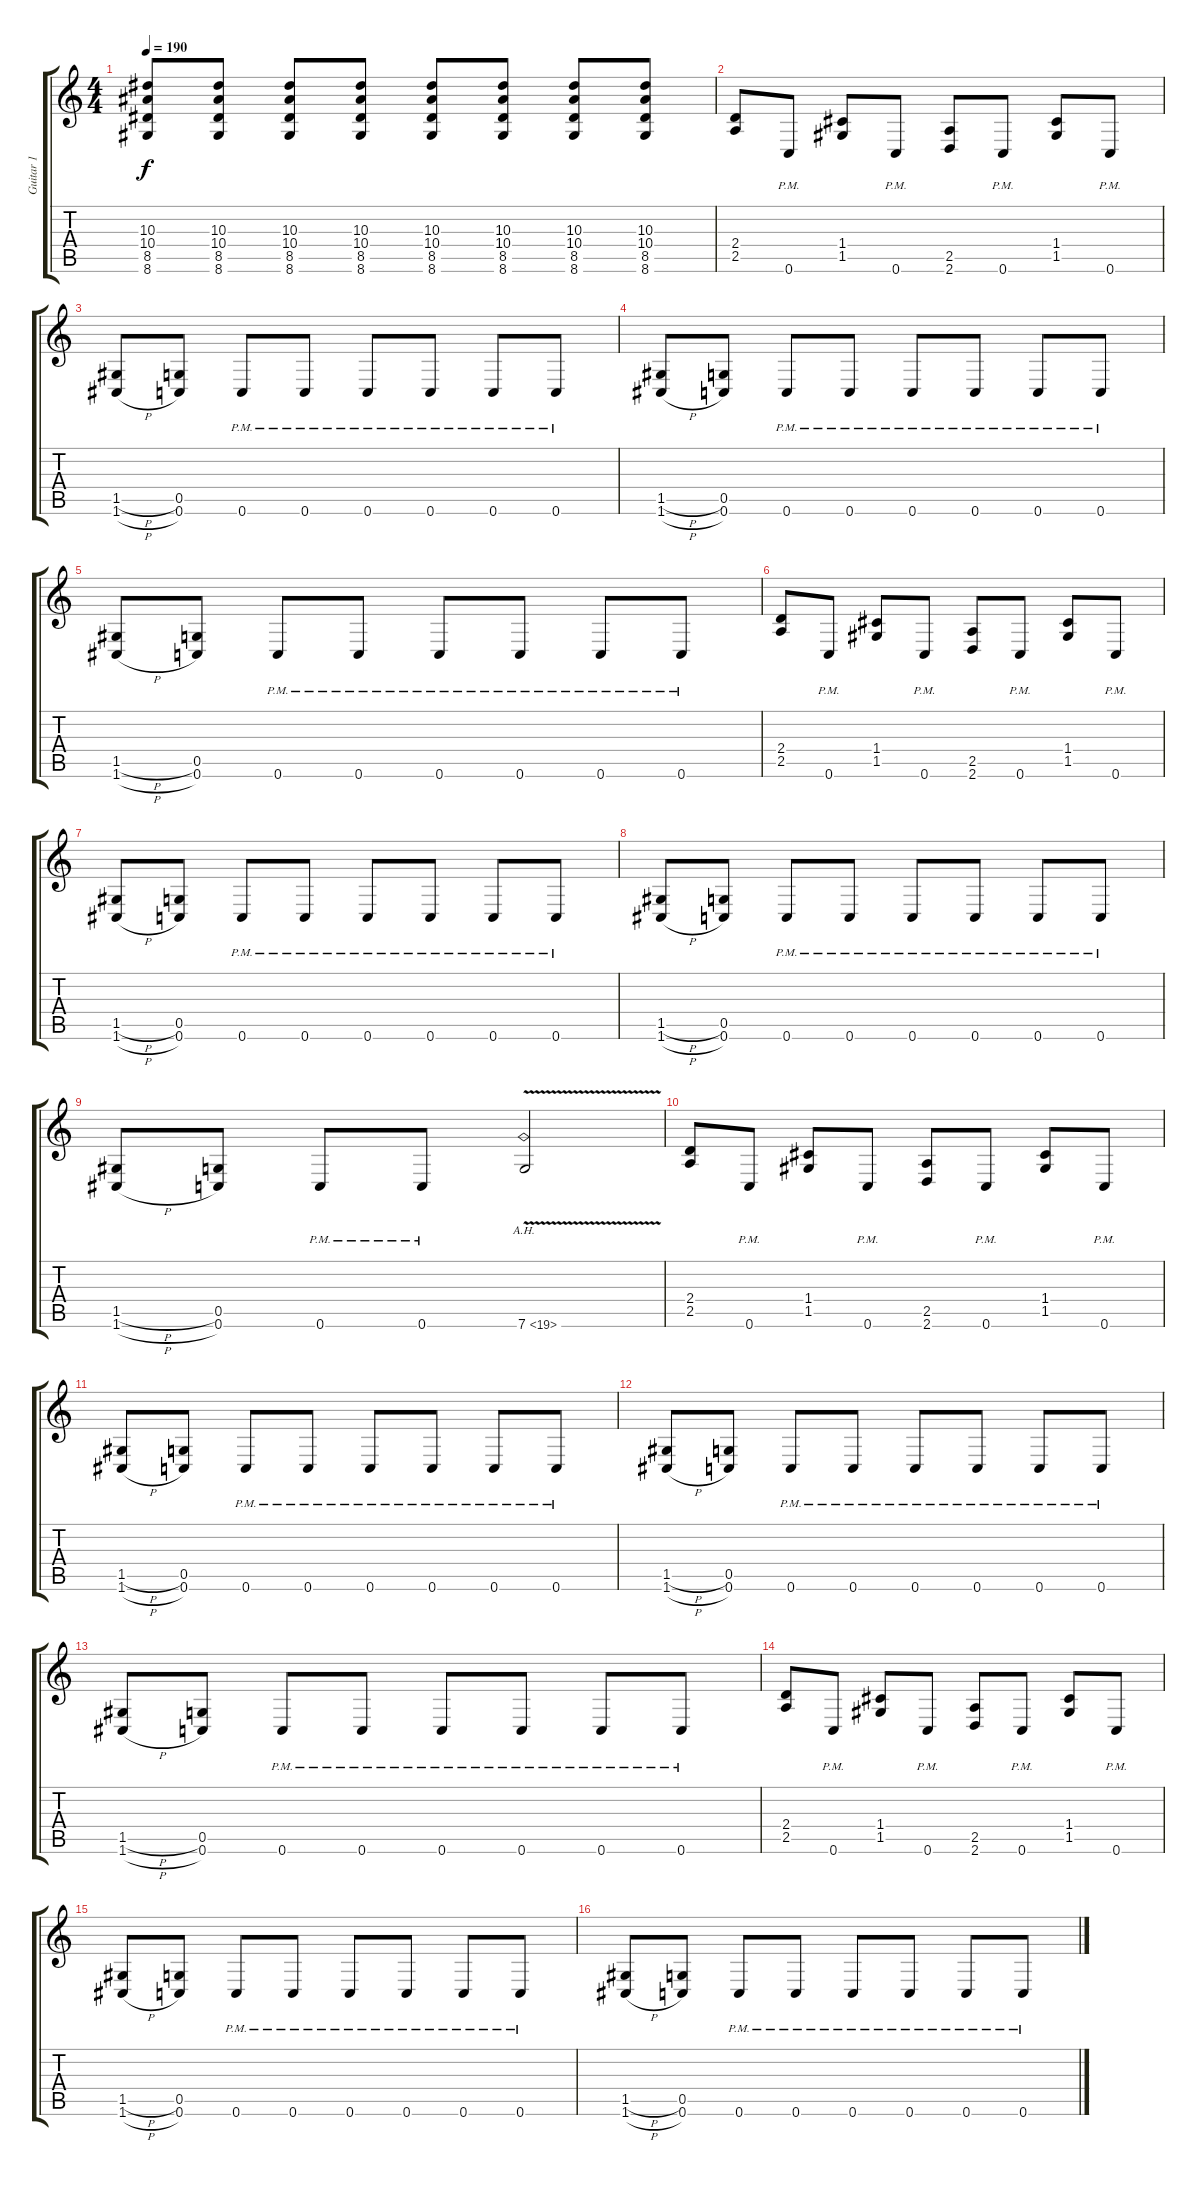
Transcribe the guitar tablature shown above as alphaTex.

\track ("Guitar 1" "Guitar 1") {instrument distortionguitar}
\staff {score tabs}
\tuning (D4 A3 F3 C3 G2 C2) {hide}
\ts (4 4)
\tempo 190
\clef g2
\ks c
(10.3 10.4 8.5 8.6).8{dy f} (10.3 10.4 8.5 8.6).8 (10.3 10.4 8.5 8.6).8 (10.3 10.4 8.5 8.6).8 (10.3 10.4 8.5 8.6).8 (10.3 10.4 8.5 8.6).8 (10.3 10.4 8.5 8.6).8 (10.3 10.4 8.5 8.6).8 |
(2.4 2.5).8 0.6{pm}.8 (1.4 1.5).8 0.6{pm}.8 (2.5 2.6).8 0.6{pm}.8 (1.4 1.5).8 0.6{pm}.8 |
(1.5{h} 1.6{h}).8 (0.5 0.6).8 0.6{pm}.8 0.6{pm}.8 0.6{pm}.8 0.6{pm}.8 0.6{pm}.8 0.6{pm}.8 |
(1.5{h} 1.6{h}).8 (0.5 0.6).8 0.6{pm}.8 0.6{pm}.8 0.6{pm}.8 0.6{pm}.8 0.6{pm}.8 0.6{pm}.8 |
(1.5{h} 1.6{h}).8 (0.5 0.6).8 0.6{pm}.8 0.6{pm}.8 0.6{pm}.8 0.6{pm}.8 0.6{pm}.8 0.6{pm}.8 |
(2.4 2.5).8 0.6{pm}.8 (1.4 1.5).8 0.6{pm}.8 (2.5 2.6).8 0.6{pm}.8 (1.4 1.5).8 0.6{pm}.8 |
(1.5{h} 1.6{h}).8 (0.5 0.6).8 0.6{pm}.8 0.6{pm}.8 0.6{pm}.8 0.6{pm}.8 0.6{pm}.8 0.6{pm}.8 |
(1.5{h} 1.6{h}).8 (0.5 0.6).8 0.6{pm}.8 0.6{pm}.8 0.6{pm}.8 0.6{pm}.8 0.6{pm}.8 0.6{pm}.8 |
(1.5{h} 1.6{h}).8 (0.5 0.6).8 0.6{pm}.8 0.6{pm}.8 7.6{ah 12 v}.2 |
(2.4 2.5).8 0.6{pm}.8 (1.4 1.5).8 0.6{pm}.8 (2.5 2.6).8 0.6{pm}.8 (1.4 1.5).8 0.6{pm}.8 |
(1.5{h} 1.6{h}).8 (0.5 0.6).8 0.6{pm}.8 0.6{pm}.8 0.6{pm}.8 0.6{pm}.8 0.6{pm}.8 0.6{pm}.8 |
(1.5{h} 1.6{h}).8 (0.5 0.6).8 0.6{pm}.8 0.6{pm}.8 0.6{pm}.8 0.6{pm}.8 0.6{pm}.8 0.6{pm}.8 |
(1.5{h} 1.6{h}).8 (0.5 0.6).8 0.6{pm}.8 0.6{pm}.8 0.6{pm}.8 0.6{pm}.8 0.6{pm}.8 0.6{pm}.8 |
(2.4 2.5).8 0.6{pm}.8 (1.4 1.5).8 0.6{pm}.8 (2.5 2.6).8 0.6{pm}.8 (1.4 1.5).8 0.6{pm}.8 |
(1.5{h} 1.6{h}).8 (0.5 0.6).8 0.6{pm}.8 0.6{pm}.8 0.6{pm}.8 0.6{pm}.8 0.6{pm}.8 0.6{pm}.8 |
(1.5{h} 1.6{h}).8 (0.5 0.6).8 0.6{pm}.8 0.6{pm}.8 0.6{pm}.8 0.6{pm}.8 0.6{pm}.8 0.6{pm}.8
